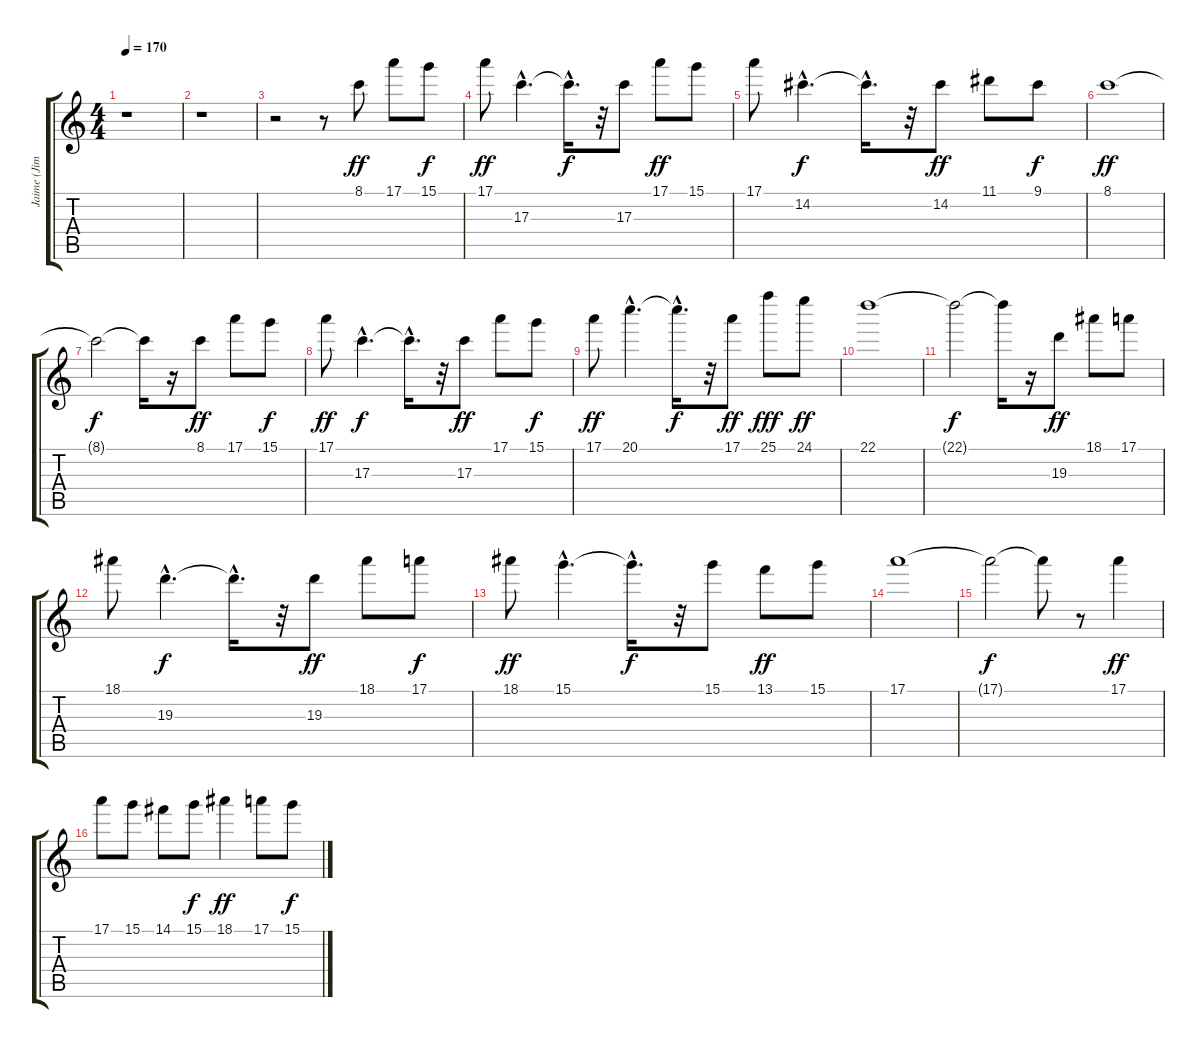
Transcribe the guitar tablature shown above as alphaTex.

\track ("Jaime (Jimmy Froster)" "Jaime (Jim") {instrument distortionguitar}
\staff {score tabs}
\tuning (E4 B3 G3 D3 A2 E2) {hide}
\ts (4 4)
\tempo 170
\clef g2
\ks c
r.1{dy f} |
r.1 |
r.2 r.8 8.1.8{dy ff} 17.1.8 15.1.8{dy f} |
17.1.8{dy ff} 17.3{hac}.4{d} 17.3{hac t}.16{d dy f} r.32 17.3.8 17.1.8{dy ff} 15.1.8 |
17.1.8 14.2{hac}.4{d dy f} 14.2{hac t}.16{d} r.32 14.2.8{dy ff} 11.1.8 9.1.8{dy f} |
8.1.1{dy ff} |
8.1{t}.2{dy f} 8.1{t}.16 r.16 8.1.8{dy ff} 17.1.8 15.1.8{dy f} |
17.1.8{dy ff} 17.3{hac}.4{d dy f} 17.3{hac t}.16{d} r.32 17.3.8{dy ff} 17.1.8 15.1.8{dy f} |
17.1.8{dy ff} 20.1{hac}.4{d} 20.1{hac t}.16{d dy f} r.32 17.1.8{dy ff} 25.1.8{dy fff} 24.1.8{dy ff} |
22.1.1 |
22.1{t}.2{dy f} 22.1{t}.16 r.16 19.3.8{dy ff} 18.1.8 17.1.8 |
18.1.8 19.3{hac}.4{d dy f} 19.3{hac t}.16{d} r.32 19.3.8{dy ff} 18.1.8 17.1.8{dy f} |
18.1.8{dy ff} 15.1{hac}.4{d} 15.1{hac t}.16{d dy f} r.32 15.1.8 13.1.8{dy ff} 15.1.8 |
17.1.1 |
17.1{t}.2{dy f} 17.1{t}.8 r.8 17.1.4{dy ff} |
17.1.8 15.1.8 14.1.8 15.1.8{dy f} 18.1.4{dy ff} 17.1.8 15.1.8{dy f}
